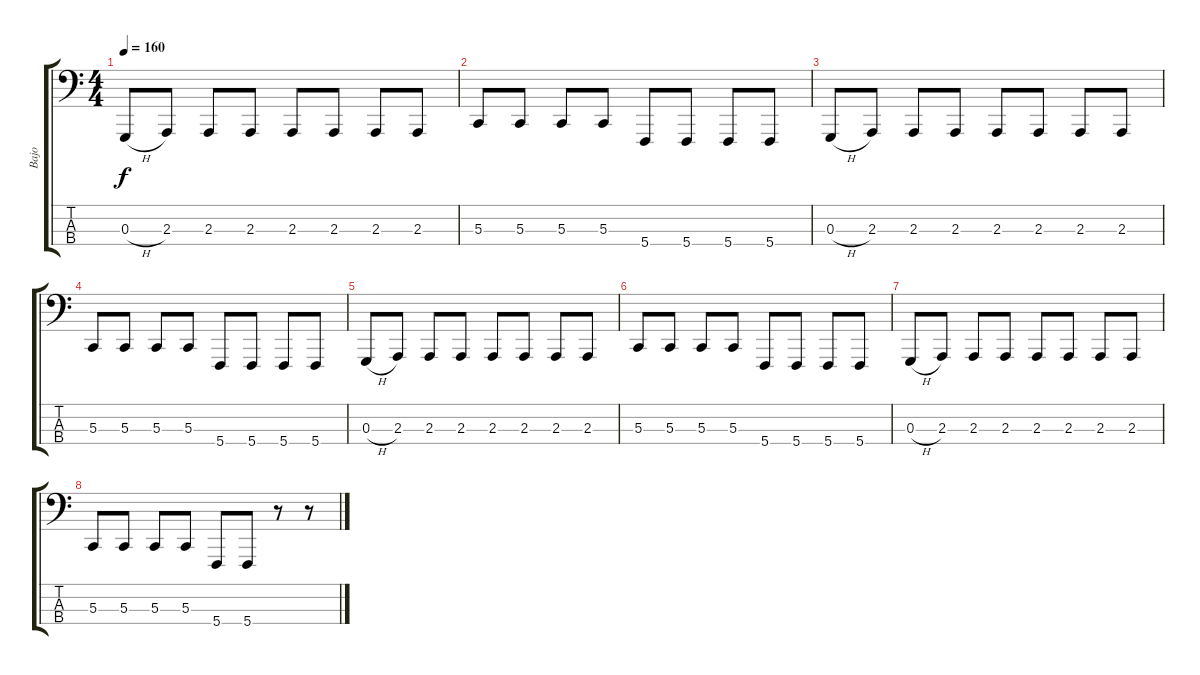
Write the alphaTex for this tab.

\track ("Bajo" "Bajo") {instrument lead8bassandlead}
\staff {score tabs}
\tuning (F2 C2 G1 C1) {hide}
\ts (4 4)
\tempo 160
\clef f4
\ks c
0.3{h}.8{dy f} 2.3.8 2.3.8 2.3.8 2.3.8 2.3.8 2.3.8 2.3.8 |
5.3.8 5.3.8 5.3.8 5.3.8 5.4.8 5.4.8 5.4.8 5.4.8 |
0.3{h}.8 2.3.8 2.3.8 2.3.8 2.3.8 2.3.8 2.3.8 2.3.8 |
5.3.8 5.3.8 5.3.8 5.3.8 5.4.8 5.4.8 5.4.8 5.4.8 |
0.3{h}.8 2.3.8 2.3.8 2.3.8 2.3.8 2.3.8 2.3.8 2.3.8 |
5.3.8 5.3.8 5.3.8 5.3.8 5.4.8 5.4.8 5.4.8 5.4.8 |
0.3{h}.8 2.3.8 2.3.8 2.3.8 2.3.8 2.3.8 2.3.8 2.3.8 |
5.3.8 5.3.8 5.3.8 5.3.8 5.4.8 5.4.8 r.8 r.8
